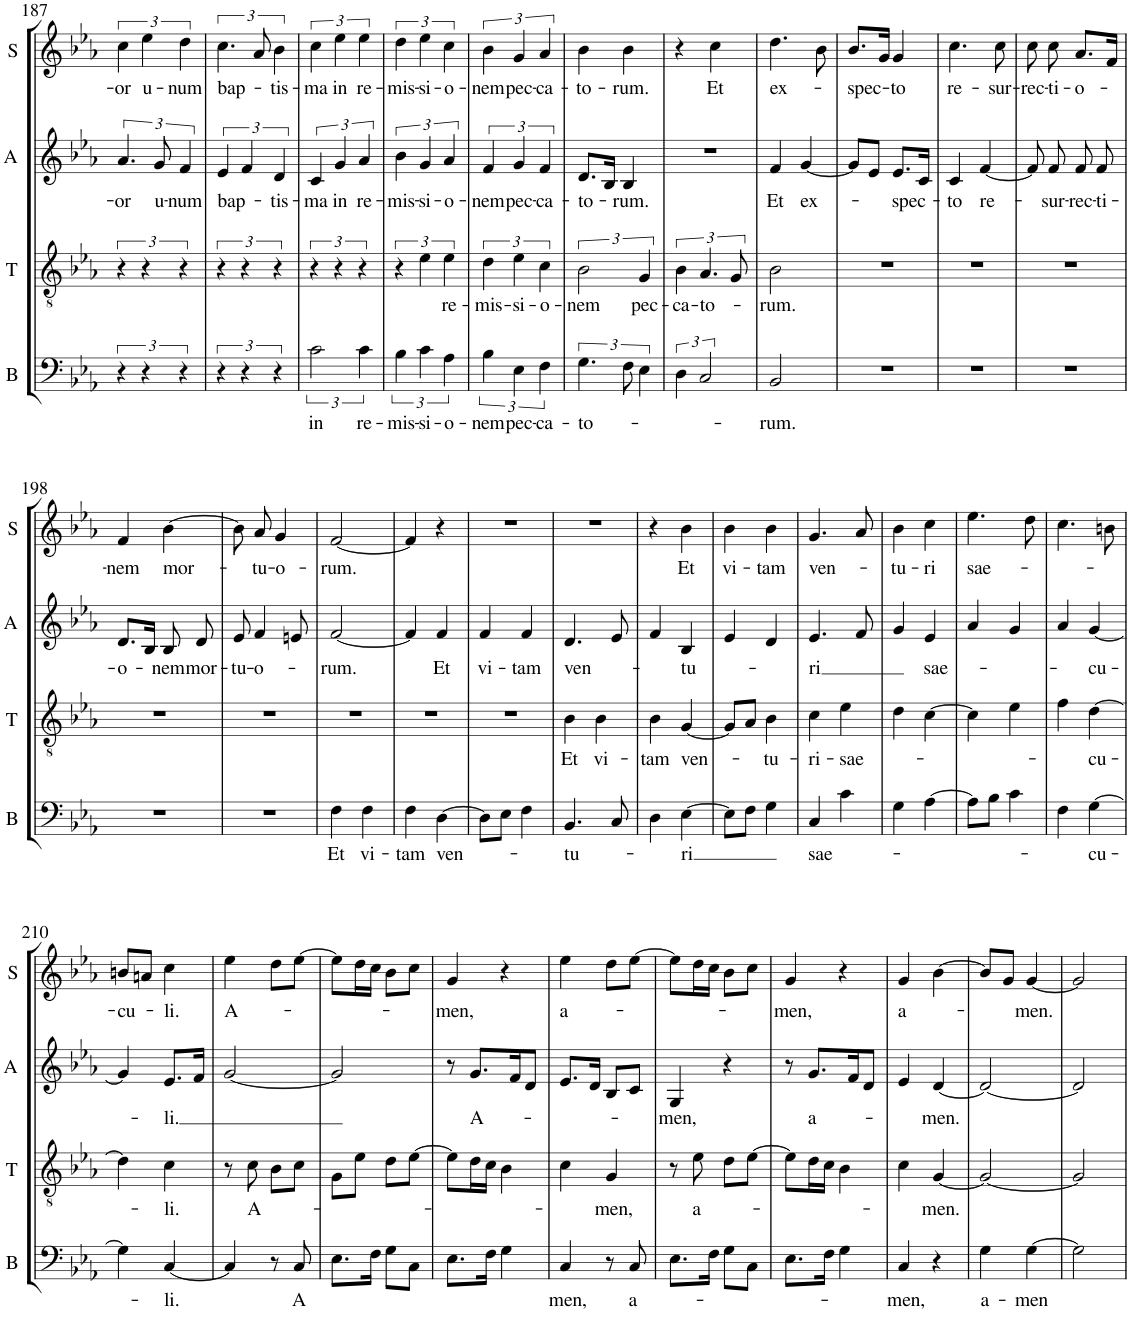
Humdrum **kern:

**kern	**text	**kern	**text	**kern	**text	**kern	**text
*part4	*part4	*part3	*part3	*part2	*part2	*part1	*part1
*staff4	*staff4	*staff3	*staff3	*staff2	*staff2	*staff1	*staff1
*I"B	*	*I"T	*	*I"A	*	*I"S	*
*I'B	*	*I'T	*	*I'A	*	*I'S	*
!!LO:PB:g=z
*clefF4	*	*clefGv2	*	*clefG2	*	*clefG2	*
*k[b-e-a-]	*	*k[b-e-a-]	*	*k[b-e-a-]	*	*k[b-e-a-]	*
*M2/4	*	*M2/4	*	*M2/4	*	*M2/4	*
=187	=187	=187	=187	=187	=187	=187	=187
!	!	!	!	!	!LO:LY:b	!	!LO:LY:b
2r	.	2r	.	6.a-/	-or	6cc\	-or
!	!	!	!	!	!	!	!LO:LY:b
.	.	.	.	.	.	6ee-\	u-
!	!	!	!	!	!LO:LY:b	!	!
.	.	.	.	12g/	u-	.	.
!	!	!	!	!	!LO:LY:b	!	!LO:LY:b
.	.	.	.	6f/	-num	6dd\	-num
=188	=188	=188	=188	=188	=188	=188	=188
!	!	!	!	!	!LO:LY:b	!	!LO:LY:b
2r	.	2r	.	6e-/	bap-	6.cc\	bap-
.	.	.	.	6f/	.	.	.
.	.	.	.	.	.	12a-/	.
!	!	!	!	!	!LO:LY:b	!	!LO:LY:b
.	.	.	.	6d/	-tis-	6b-\	-tis-
=189	=189	=189	=189	=189	=189	=189	=189
!	!LO:LY:b	!	!	!	!LO:LY:b	!	!LO:LY:b
3c\	in	2r	.	6c/	-ma	6cc\	-ma
!	!	!	!	!	!LO:LY:b	!	!LO:LY:b
.	.	.	.	6g/	in	6ee-\	in
!	!LO:LY:b	!	!	!	!LO:LY:b	!	!LO:LY:b
6c\	re-	.	.	6a-/	re-	6ee-\	re-
=190	=190	=190	=190	=190	=190	=190	=190
!	!LO:LY:b	!	!	!	!LO:LY:b	!	!LO:LY:b
6B-\	-mis-	6r	.	6b-\	-mis-	6dd\	-mis-
!	!LO:LY:b	!	!	!	!LO:LY:b	!	!LO:LY:b
6c\	-si-	6e-\	.	6g/	-si-	6ee-\	-si-
!	!LO:LY:b	!	!LO:LY:b	!	!LO:LY:b	!	!LO:LY:b
6A-\	-o-	6e-\	re-	6a-/	-o-	6cc\	-o-
=191	=191	=191	=191	=191	=191	=191	=191
!	!LO:LY:b	!	!LO:LY:b	!	!LO:LY:b	!	!LO:LY:b
6B-\	-nem	6d\	-mis-	6f/	-nem	6b-\	-nem
!	!LO:LY:b	!	!LO:LY:b	!	!LO:LY:b	!	!LO:LY:b
6E-\	pec-	6e-\	-si-	6g/	pec-	6g/	pec-
!	!LO:LY:b	!	!LO:LY:b	!	!LO:LY:b	!	!LO:LY:b
6F\	-ca-	6c\	-o-	6f/	-ca-	6a-/	-ca-
=192	=192	=192	=192	=192	=192	=192	=192
!	!LO:LY:b	!	!LO:LY:b	!	!LO:LY:b	!	!LO:LY:b
6.G\	-to-	3B-\	-nem	8.d/L	-to-	4b-\	-to-
.	.	.	.	16B-/Jk	.	.	.
!	!	!	!	!	!LO:LY:b	!	!LO:LY:b
12F\	.	.	.	4B-/	-rum.	4b-\	-rum.
!	!	!	!LO:LY:b	!	!	!	!
6E-\	.	6G/	pec-	.	.	.	.
=193	=193	=193	=193	=193	=193	=193	=193
!	!	!	!LO:LY:b	!	!	!	!
6D\	.	6B-\	-ca-	2r	.	4r	.
!	!	!	!LO:LY:b	!	!	!	!
3C/	.	6.A-/	-to-	.	.	.	.
!	!	!	!	!	!	!	!LO:LY:b
.	.	.	.	.	.	4cc\	Et
.	.	12G/	.	.	.	.	.
=194	=194	=194	=194	=194	=194	=194	=194
!	!LO:LY:b	!	!LO:LY:b	!	!LO:LY:b	!	!LO:LY:b
2BB-/	-rum.	2B-\	-rum.	4f/	Et	4.dd\	ex-
!	!	!	!	!	!LO:LY:b	!	!
.	.	.	.	[4g/	ex-	.	.
.	.	.	.	.	.	8b-\	.
=195	=195	=195	=195	=195	=195	=195	=195
!	!	!	!	!	!	!	!LO:LY:b
2r	.	2r	.	8g/L]	.	8.b-/L	-spec-
.	.	.	.	8e-/J	.	.	.
.	.	.	.	.	.	16g/Jk	.
!	!	!	!	!	!LO:LY:b	!	!LO:LY:b
.	.	.	.	8.e-/L	-spec-	4g/	-to
.	.	.	.	16c/Jk	.	.	.
=196	=196	=196	=196	=196	=196	=196	=196
!	!	!	!	!	!LO:LY:b	!	!LO:LY:b
2r	.	2r	.	4c/	-to	4.cc\	re-
!	!	!	!	!	!LO:LY:b	!	!
.	.	.	.	[4f/	re-	.	.
!	!	!	!	!	!	!	!LO:LY:b
.	.	.	.	.	.	8cc\	-sur-
=197	=197	=197	=197	=197	=197	=197	=197
!	!	!	!	!	!	!	!LO:LY:b
2r	.	2r	.	8f/]	.	8cc\	-rec-
!	!	!	!	!	!LO:LY:b	!	!LO:LY:b
.	.	.	.	8f/	-sur-	8cc\	-ti-
!	!	!	!	!	!LO:LY:b	!	!LO:LY:b
.	.	.	.	8f/	-rec-	8.a-/L	-o-
!	!	!	!	!	!LO:LY:b	!	!
.	.	.	.	8f/	-ti-	.	.
.	.	.	.	.	.	16f/Jk	.
!!LO:LB:g=z
=198	=198	=198	=198	=198	=198	=198	=198
!	!	!	!	!	!LO:LY:b	!	!LO:LY:b
2r	.	2r	.	8.d/L	-o-	4f/	-nem
.	.	.	.	16B-/Jk	.	.	.
!	!	!	!	!	!LO:LY:b	!	!LO:LY:b
.	.	.	.	8B-/	-nem	[4b-\	mor-
!	!	!	!	!	!LO:LY:b	!	!
.	.	.	.	8d/	mor-	.	.
=199	=199	=199	=199	=199	=199	=199	=199
!	!	!	!	!	!LO:LY:b	!	!
2r	.	2r	.	8e-/	-tu-	8b-\]	.
!	!	!	!	!	!LO:LY:b	!	!LO:LY:b
.	.	.	.	4f/	-o-	8a-/	-tu-
!	!	!	!	!	!	!	!LO:LY:b
.	.	.	.	.	.	4g/	-o-
.	.	.	.	8en/	.	.	.
=200	=200	=200	=200	=200	=200	=200	=200
!	!LO:LY:b	!	!	!	!LO:LY:b	!	!LO:LY:b
4F\	Et	2r	.	[2f/	-rum.	[2f/	-rum.
!	!LO:LY:b	!	!	!	!	!	!
4F\	vi-	.	.	.	.	.	.
=201	=201	=201	=201	=201	=201	=201	=201
!	!LO:LY:b	!	!	!	!	!	!
4F\	-tam	2r	.	4f/]	.	4f/]	.
!	!LO:LY:b	!	!	!	!LO:LY:b	!	!
[4D\	ven-	.	.	4f/	Et	4r	.
=202	=202	=202	=202	=202	=202	=202	=202
!	!	!	!	!	!LO:LY:b	!	!
8D\L]	.	2r	.	4f/	vi-	2r	.
8E-\J	.	.	.	.	.	.	.
!	!	!	!	!	!LO:LY:b	!	!
4F\	.	.	.	4f/	-tam	.	.
=203	=203	=203	=203	=203	=203	=203	=203
!	!LO:LY:b	!	!LO:LY:b	!	!LO:LY:b	!	!
4.BB-/	-tu-	4B-\	Et	4.d/	ven-	2r	.
!	!	!	!LO:LY:b	!	!	!	!
.	.	4B-\	vi-	.	.	.	.
8C/	.	.	.	8e-/	.	.	.
=204	=204	=204	=204	=204	=204	=204	=204
!	!	!	!LO:LY:b	!	!	!	!
4D\	.	4B-\	-tam	4f/	.	4r	.
!	!LO:LY:b	!	!LO:LY:b	!	!LO:LY:b	!	!LO:LY:b
[4E-\	-ri	[4G/	ven-	4B-/	-tu-	4b-\	Et
=205	=205	=205	=205	=205	=205	=205	=205
!	!	!	!	!	!	!	!LO:LY:b
8E-\L]	.	8G/L]	.	4e-/	.	4b-\	vi-
8F\J	.	8A-/J	.	.	.	.	.
!	!	!	!LO:LY:b	!	!	!	!LO:LY:b
4G\	.	4B-\	-tu-	4d/	.	4b-\	-tam
=206	=206	=206	=206	=206	=206	=206	=206
!	!LO:LY:b	!	!LO:LY:b	!	!LO:LY:b	!	!LO:LY:b
4C/	sae-	4c\	-ri-	4.e-/	-ri	4.g/	ven-
!	!	!	!LO:LY:b	!	!	!	!
4c\	.	4e-\	-sae-	.	.	.	.
.	.	.	.	8f/	.	8a-/	.
=207	=207	=207	=207	=207	=207	=207	=207
!	!	!	!	!	!	!	!LO:LY:b
4G\	.	4d\	.	4g/	.	4b-\	-tu-
!	!	!	!	!	!LO:LY:b	!	!LO:LY:b
[4A-\	.	[4c\	.	4e-/	sae-	4cc\	-ri
=208	=208	=208	=208	=208	=208	=208	=208
!	!	!	!	!	!	!	!LO:LY:b
8A-\L]	.	4c\]	.	4a-/	.	4.ee-\	sae-
8B-\J	.	.	.	.	.	.	.
4c\	.	4e-\	.	4g/	.	.	.
.	.	.	.	.	.	8dd\	.
=209	=209	=209	=209	=209	=209	=209	=209
4F\	.	4f\	.	4a-/	.	4.cc\	.
!	!LO:LY:b	!	!LO:LY:b	!	!LO:LY:b	!	!
[4G\	cu-	[4d\	-cu-	[4g/	-cu-	.	.
.	.	.	.	.	.	8bn\	.
!!LO:LB:g=z
=210	=210	=210	=210	=210	=210	=210	=210
!	!	!	!	!	!	!	!LO:LY:b
4G\]	.	4d\]	.	4g/]	.	8bn/L	cu-
.	.	.	.	.	.	8an/J	.
!	!LO:LY:b	!	!LO:LY:b	!	!LO:LY:b	!	!LO:LY:b
[4C/	-li.	4c\	-li.	8.e-/L	-li.	4cc\	-li.
.	.	.	.	16f/Jk	.	.	.
=211	=211	=211	=211	=211	=211	=211	=211
!	!	!	!	!	!	!	!LO:LY:b
4C/]	.	8r	.	[2g/	.	4ee-\	A-
!	!	!	!LO:LY:b	!	!	!	!
.	.	8c\	A-	.	.	.	.
8r	.	8B-\L	.	.	.	8dd\L	.
!	!LO:LY:b	!	!	!	!	!	!
8C/	A	8c\J	.	.	.	[8ee-\J	.
=212	=212	=212	=212	=212	=212	=212	=212
8.E-\L	.	8G\L	.	2g/]	.	8ee-\L]	.
.	.	8e-\J	.	.	.	16dd\L	.
16F\Jk	.	.	.	.	.	16cc\JJ	.
8G\L	.	8d\L	.	.	.	8b-\L	.
8C\J	.	[8e-\J	.	.	.	8cc\J	.
=213	=213	=213	=213	=213	=213	=213	=213
!	!	!	!	!	!	!	!LO:LY:b
8.E-\L	.	8e-\L]	.	8r	.	4g/	-men,
!	!	!	!	!	!LO:LY:b	!	!
.	.	16d\L	.	8.g/L	A-	.	.
16F\Jk	.	16c\JJ	.	.	.	.	.
4G\	.	4B-\	.	.	.	4r	.
.	.	.	.	16f/K	.	.	.
.	.	.	.	8d/J	.	.	.
=214	=214	=214	=214	=214	=214	=214	=214
!	!LO:LY:b	!	!	!	!	!	!LO:LY:b
4C/	-men,	4c\	.	8.e-/L	.	4ee-\	a-
.	.	.	.	16d/Jk	.	.	.
!	!	!	!LO:LY:b	!	!	!	!
8r	.	4G/	-men,	8B-/L	.	8dd\L	.
!	!LO:LY:b	!	!	!	!	!	!
8C/	a-	.	.	8c/J	.	[8ee-\J	.
=215	=215	=215	=215	=215	=215	=215	=215
!	!	!	!	!	!LO:LY:b	!	!
8.E-\L	.	8r	.	4G/	-men,	8ee-\L]	.
!	!	!	!LO:LY:b	!	!	!	!
.	.	8e-\	a-	.	.	16dd\L	.
16F\Jk	.	.	.	.	.	16cc\JJ	.
8G\L	.	8d\L	.	4r	.	8b-\L	.
8C\J	.	[8e-\J	.	.	.	8cc\J	.
=216	=216	=216	=216	=216	=216	=216	=216
!	!	!	!	!	!	!	!LO:LY:b
8.E-\L	.	8e-\L]	.	8r	.	4g/	-men,
!	!	!	!	!	!LO:LY:b	!	!
.	.	16d\L	.	8.g/L	a-	.	.
16F\Jk	.	16c\JJ	.	.	.	.	.
4G\	.	4B-\	.	.	.	4r	.
.	.	.	.	16f/K	.	.	.
.	.	.	.	8d/J	.	.	.
=217	=217	=217	=217	=217	=217	=217	=217
!	!LO:LY:b	!	!	!	!	!	!LO:LY:b
4C/	-men,	4c\	.	4e-/	.	4g/	a-
!	!	!	!LO:LY:b	!	!LO:LY:b	!	!
4r	.	[4G/	-men.	[4d/	-men.	[4b-\	.
=218	=218	=218	=218	=218	=218	=218	=218
!	!LO:LY:b	!	!	!	!	!	!
4G\	a-	2G/_	.	2d/_	.	8b-/L]	.
.	.	.	.	.	.	8g/J	.
!	!LO:LY:b	!	!	!	!	!	!LO:LY:b
[4G\	-men	.	.	.	.	[4g/	-men.
=219	=219	=219	=219	=219	=219	=219	=219
2G\]	.	2G/]	.	2d/]	.	2g/]	.
=	=	=	=	=	=	=	=
*-	*-	*-	*-	*-	*-	*-	*-
